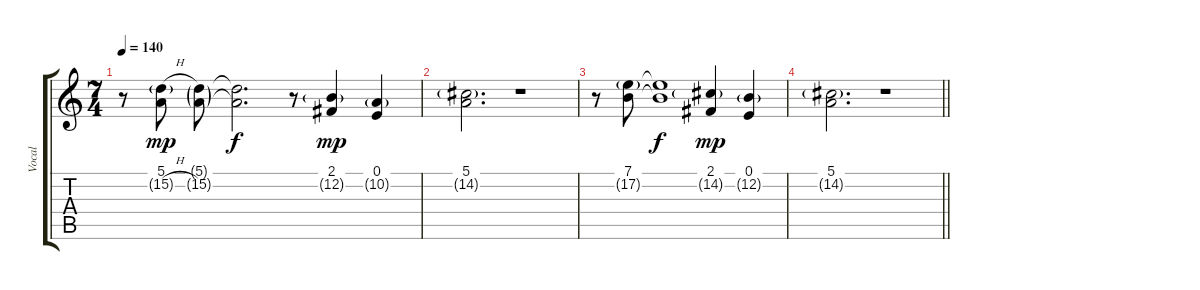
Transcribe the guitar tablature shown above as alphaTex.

\track ("Vocal" "Vocal") {instrument acousticgrandpiano}
\staff {score tabs}
\tuning (E4 B3 G3 D3 A2 E2) {hide}
\ts (7 4)
\tempo 140
\clef g2
\ks c
r.8{dy mp} (5.1{h} 15.2{h g}).8 (5.1{g} 15.2{g}).8 (5.1{t} 15.2{t}).2{d dy f} r.8 (2.1 12.2{g}).4{dy mp} (0.1 10.2{g}).4 |
(5.1 14.2{g}).2{d} r.1 |
r.8 (7.1 17.2{g}).8 (7.1{t} 17.2{t}).1{dy f} (2.1 14.2{g}).4{dy mp} (0.1 12.2{g}).4 |
\barLineRight lightlight
(5.1 14.2{g}).2{d} r.1
